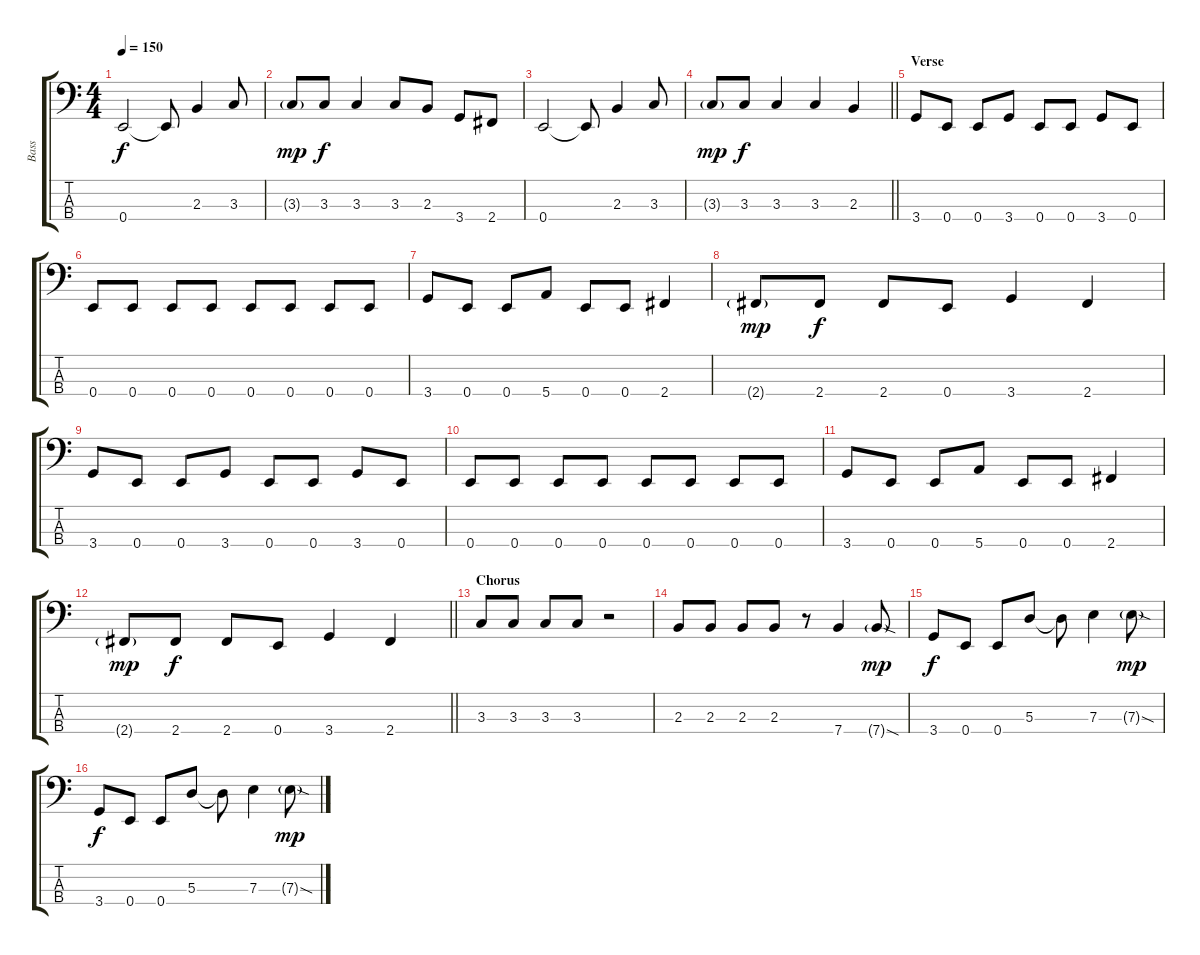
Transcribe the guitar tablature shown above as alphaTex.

\track ("Bass" "Bass") {instrument electricbasspick}
\staff {score tabs}
\tuning (G2 D2 A1 E1) {hide}
\ts (4 4)
\tempo 150
\clef f4
\ks c
0.4.2{dy f} 0.4{t}.8 2.3.4 3.3.8 |
3.3{g}.8{dy mp} 3.3.8{dy f} 3.3.4 3.3.8 2.3.8 3.4.8 2.4.8 |
0.4.2 0.4{t}.8 2.3.4 3.3.8 |
\barLineRight lightlight
3.3{g}.8{dy mp} 3.3.8{dy f} 3.3.4 3.3.4 2.3.4 |
\section ("" "Verse")
3.4.8 0.4.8 0.4.8 3.4.8 0.4.8 0.4.8 3.4.8 0.4.8 |
0.4.8 0.4.8 0.4.8 0.4.8 0.4.8 0.4.8 0.4.8 0.4.8 |
3.4.8 0.4.8 0.4.8 5.4.8 0.4.8 0.4.8 2.4.4 |
2.4{g}.8{dy mp} 2.4.8{dy f} 2.4.8 0.4.8 3.4.4 2.4.4 |
3.4.8 0.4.8 0.4.8 3.4.8 0.4.8 0.4.8 3.4.8 0.4.8 |
0.4.8 0.4.8 0.4.8 0.4.8 0.4.8 0.4.8 0.4.8 0.4.8 |
3.4.8 0.4.8 0.4.8 5.4.8 0.4.8 0.4.8 2.4.4 |
\barLineRight lightlight
2.4{g}.8{dy mp} 2.4.8{dy f} 2.4.8 0.4.8 3.4.4 2.4.4 |
\section ("" "Chorus")
3.3.8 3.3.8 3.3.8 3.3.8 r.2 |
2.3.8 2.3.8 2.3.8 2.3.8 r.8 7.4.4 7.4{sod g}.8{dy mp} |
3.4.8{dy f} 0.4.8 0.4.8 5.3.8 5.3{t}.8 7.3.4 7.3{sod g}.8{dy mp} |
3.4.8{dy f} 0.4.8 0.4.8 5.3.8 5.3{t}.8 7.3.4 7.3{sod g}.8{dy mp}
